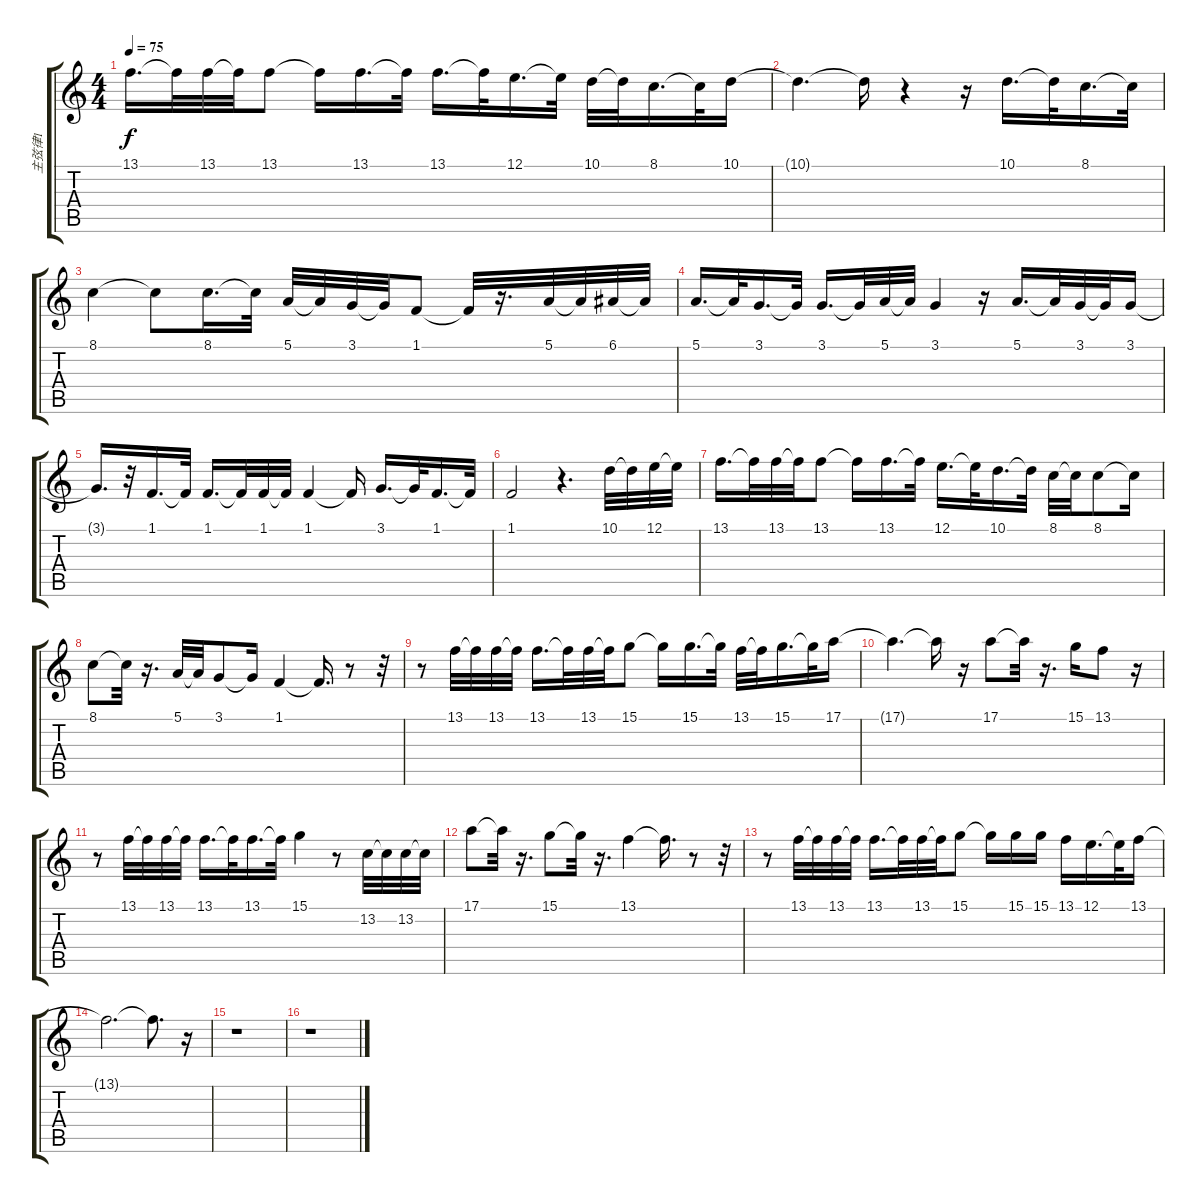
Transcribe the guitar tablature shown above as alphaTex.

\track ("主弦律1" "主弦律1") {instrument acousticgrandpiano}
\staff {score tabs}
\tuning (E4 B3 G3 D3 A2 E2) {hide}
\ts (4 4)
\tempo 75
\clef g2
\ks c
13.1.16{d dy f} 13.1{t}.32 13.1.32 13.1{t}.32 13.1.8 13.1{t}.16 13.1.16{d} 13.1{t}.32 13.1.16{d} 13.1{t}.32 12.1.16{d} 12.1{t}.32 10.1.32 10.1{t}.32 8.1.16{d} 8.1{t}.32 10.1.16 |
10.1{t}.4{d} 10.1{t}.16 r.4 r.16 10.1.16{d} 10.1{t}.32 8.1.16{d} 8.1{t}.32 |
8.1.4 8.1{t}.8 8.1.16{d} 8.1{t}.32 5.1.32 5.1{t}.32 3.1.32 3.1{t}.32 1.1.8 1.1{t}.32 r.16{d} 5.1.32 5.1{t}.32 6.1.32 6.1{t}.32 |
5.1.16{d} 5.1{t}.32 3.1.16{d} 3.1{t}.32 3.1.16{d} 3.1{t}.32 5.1.32 5.1{t}.32 3.1.4 r.16 5.1.16{d} 5.1{t}.32 3.1.32 3.1{t}.32 3.1.16 |
3.1{t}.16{d} r.32 1.1.16{d} 1.1{t}.32 1.1.16{d} 1.1{t}.32 1.1.32 1.1{t}.32 1.1.4 1.1{t}.16 3.1.16{d} 3.1{t}.32 1.1.16{d} 1.1{t}.32 |
1.1.2 r.4{d} 10.1.32 10.1{t}.32 12.1.32 12.1{t}.32 |
13.1.16{d} 13.1{t}.32 13.1.32 13.1{t}.32 13.1.8 13.1{t}.16 13.1.16{d} 13.1{t}.32 12.1.16{d} 12.1{t}.32 10.1.16{d} 10.1{t}.32 8.1.32 8.1{t}.32 8.1.8 8.1{t}.16 |
8.1.8 8.1{t}.32 r.16{d} 5.1.32 5.1{t}.32 3.1.8 3.1{t}.16 1.1.4 1.1{t}.16{d} r.8 r.32 |
r.8 13.1.32 13.1{t}.32 13.1.32 13.1{t}.32 13.1.16{d} 13.1{t}.32 13.1.32 13.1{t}.32 15.1.8 15.1{t}.16 15.1.16{d} 15.1{t}.32 13.1.32 13.1{t}.32 15.1.16{d} 15.1{t}.32 17.1.16 |
17.1{t}.4{d} 17.1{t}.16 r.16 17.1.8 17.1{t}.32 r.16{d} 15.1.16 13.1.8 r.16 |
r.8 13.1.32 13.1{t}.32 13.1.32 13.1{t}.32 13.1.16{d} 13.1{t}.32 13.1.16{d} 13.1{t}.32 15.1.4 r.8 13.2.32 13.2{t}.32 13.2.32 13.2{t}.32 |
17.1.8 17.1{t}.32 r.16{d} 15.1.8 15.1{t}.32 r.16{d} 13.1.4 13.1{t}.16{d} r.8 r.32 |
r.8 13.1.32 13.1{t}.32 13.1.32 13.1{t}.32 13.1.16{d} 13.1{t}.32 13.1.32 13.1{t}.32 15.1.8 15.1{t}.16 15.1.16 15.1.16 13.1.16 12.1.16{d} 12.1{t}.32 13.1.16 |
13.1{t}.2{d} 13.1{t}.8{d} r.16 |
r.1 |
r.1
